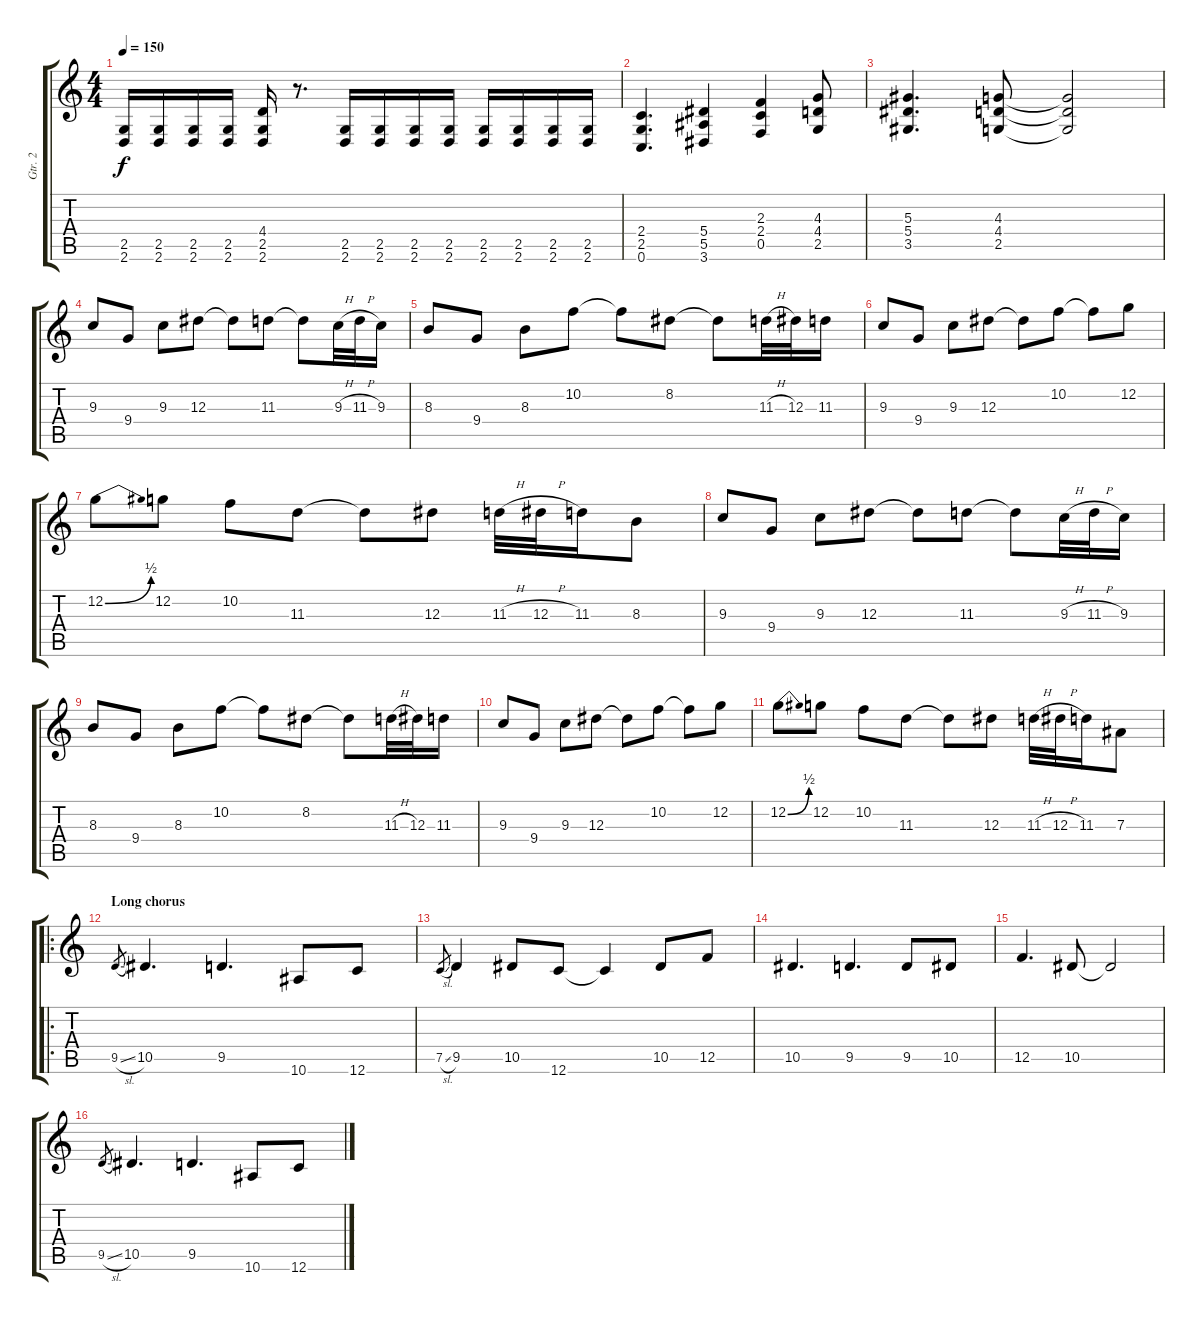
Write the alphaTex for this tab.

\track ("Gtr. 2" "Gtr. 2") {instrument distortionguitar}
\staff {score tabs}
\tuning (C4 G3 Eb3 Bb2 F2 C2) {hide}
\ts (4 4)
\tempo 150
\clef g2
\ks c
(2.5 2.6).16{dy f} (2.5 2.6).16 (2.5 2.6).16 (2.5 2.6).16 (4.4 2.5 2.6).16 r.8{d} (2.5 2.6).16 (2.5 2.6).16 (2.5 2.6).16 (2.5 2.6).16 (2.5 2.6).16 (2.5 2.6).16 (2.5 2.6).16 (2.5 2.6).16 |
(2.4 2.5 0.6).4{d} (5.4 5.5 3.6).4 (2.3 2.4 0.5).4 (4.3 4.4 2.5).8 |
(5.3 5.4 3.5).4{d} (4.3 4.4 2.5).8 (4.3{t} 4.4{t} 2.5{t}).2 |
9.3.8 9.4.8 9.3.8 12.3.8 12.3{t}.8 11.3.8 11.3{t}.8 9.3{h}.32 11.3{h}.32 9.3.16 |
8.3.8 9.4.8 8.3.8 10.2.8 10.2{t}.8 8.2.8 8.2{t}.8 11.3{h}.32 12.3.32 11.3.16 |
9.3.8 9.4.8 9.3.8 12.3.8 12.3{t}.8 10.2.8 10.2{t}.8 12.2.8 |
12.2{be (bend 0 0 60 2)}.8 12.2.8 10.2.8 11.3.8 11.3{t}.8 12.3.8 11.3{h}.32 12.3{h}.32 11.3.16 8.3.8 |
9.3.8 9.4.8 9.3.8 12.3.8 12.3{t}.8 11.3.8 11.3{t}.8 9.3{h}.32 11.3{h}.32 9.3.16 |
8.3.8 9.4.8 8.3.8 10.2.8 10.2{t}.8 8.2.8 8.2{t}.8 11.3{h}.32 12.3.32 11.3.16 |
9.3.8 9.4.8 9.3.8 12.3.8 12.3{t}.8 10.2.8 10.2{t}.8 12.2.8 |
12.2{be (bend 0 0 60 2)}.8 12.2.8 10.2.8 11.3.8 11.3{t}.8 12.3.8 11.3{h}.32 12.3{h}.32 11.3.16 7.3.8 |
\ro
\section ("" "Long chorus")
9.5{sl}.8{gr} 10.5.4{d} 9.5.4{d} 10.6.8 12.6.8 |
7.5{sl}.8{gr} 9.5.4 10.5.8 12.6.8 12.6{t}.4 10.5.8 12.5.8 |
10.5.4{d} 9.5.4{d} 9.5.8 10.5.8 |
12.5.4{d} 10.5.8 10.5{t}.2 |
9.5{sl}.8{gr} 10.5.4{d} 9.5.4{d} 10.6.8 12.6.8
